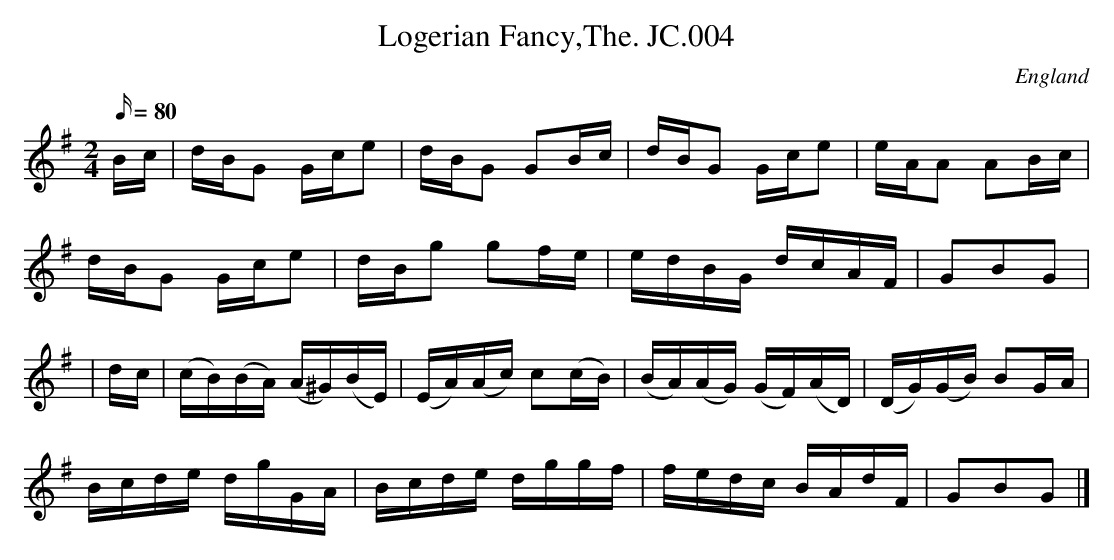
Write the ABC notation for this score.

X:1
T:Logerian Fancy,The. JC.004
M:2/4
L:1/16
Q:80
O:England
K:G
Bc|dBG2 Gce2|dBG2 G2Bc|dBG2 Gce2|eAA2 A2Bc|!
dBG2 Gce2|dBg2 g2fe|edBG dcAF|G2B2G2|!
|dc|(cB)(BA) (A^G)(BE)|(EA)(Ac) c2(cB)|(BA)(AG) (GF)(AD)|(DG)(GB) B2GA|!
Bcde dgGA|Bcde dggf|fedc BAdF|G2B2G2|]
